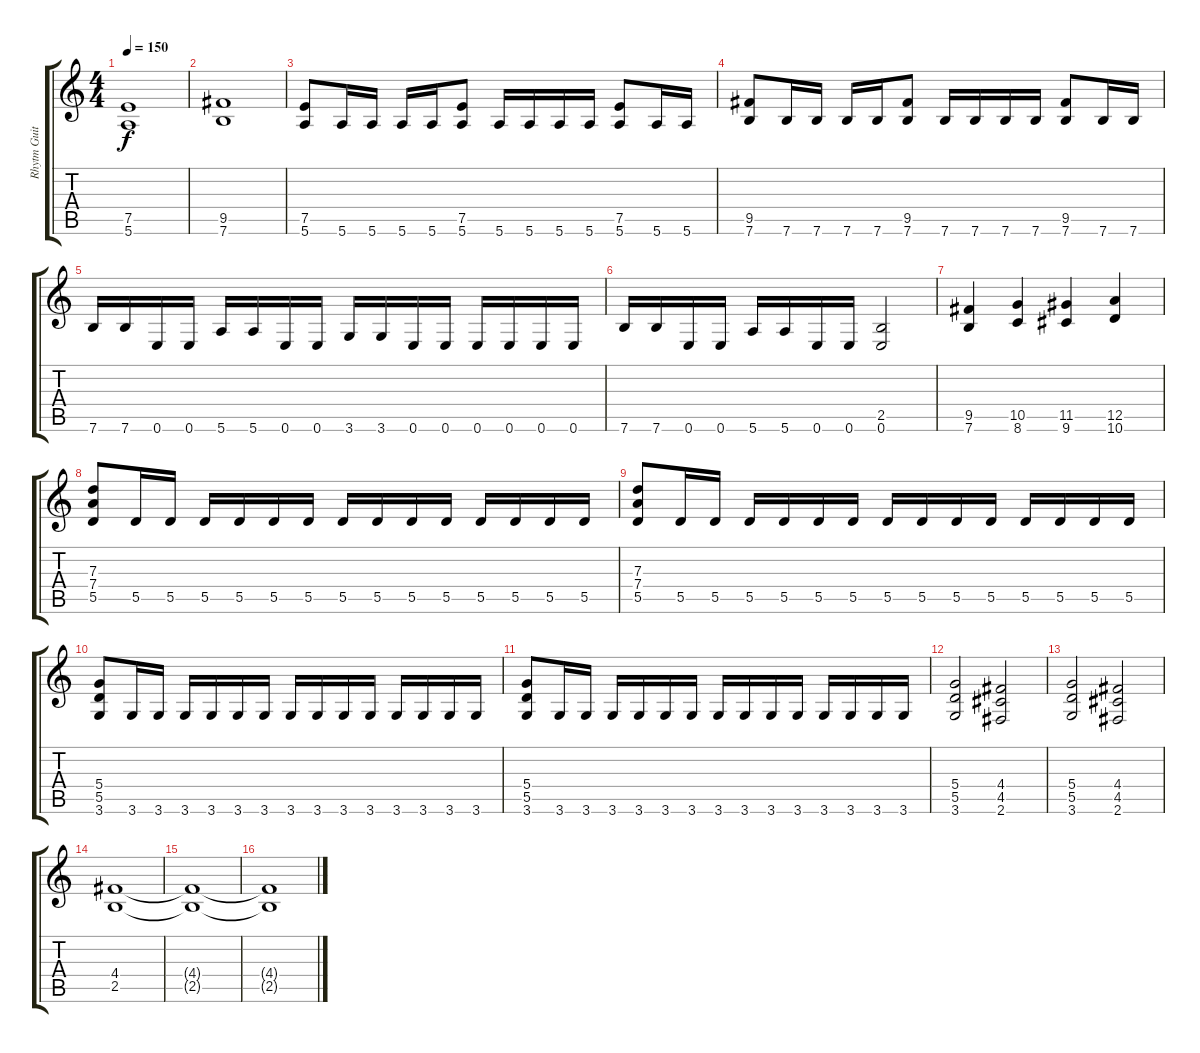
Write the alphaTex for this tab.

\track ("Rhytm Guitar" "Rhytm Guit") {instrument distortionguitar}
\staff {score tabs}
\tuning (E4 B3 G3 D3 A2 E2) {hide}
\ts (4 4)
\tempo 150
\clef g2
\ks c
(7.5 5.6).1{dy f} |
(9.5 7.6).1 |
(7.5 5.6).8 5.6.16 5.6.16 5.6.16 5.6.16 (7.5 5.6).8 5.6.16 5.6.16 5.6.16 5.6.16 (7.5 5.6).8 5.6.16 5.6.16 |
(9.5 7.6).8 7.6.16 7.6.16 7.6.16 7.6.16 (9.5 7.6).8 7.6.16 7.6.16 7.6.16 7.6.16 (9.5 7.6).8 7.6.16 7.6.16 |
7.6.16 7.6.16 0.6.16 0.6.16 5.6.16 5.6.16 0.6.16 0.6.16 3.6.16 3.6.16 0.6.16 0.6.16 0.6.16 0.6.16 0.6.16 0.6.16 |
7.6.16 7.6.16 0.6.16 0.6.16 5.6.16 5.6.16 0.6.16 0.6.16 (2.5 0.6).2 |
(9.5 7.6).4 (10.5 8.6).4 (11.5 9.6).4 (12.5 10.6).4 |
(7.3 7.4 5.5).8 5.5.16 5.5.16 5.5.16 5.5.16 5.5.16 5.5.16 5.5.16 5.5.16 5.5.16 5.5.16 5.5.16 5.5.16 5.5.16 5.5.16 |
(7.3 7.4 5.5).8 5.5.16 5.5.16 5.5.16 5.5.16 5.5.16 5.5.16 5.5.16 5.5.16 5.5.16 5.5.16 5.5.16 5.5.16 5.5.16 5.5.16 |
(5.4 5.5 3.6).8 3.6.16 3.6.16 3.6.16 3.6.16 3.6.16 3.6.16 3.6.16 3.6.16 3.6.16 3.6.16 3.6.16 3.6.16 3.6.16 3.6.16 |
(5.4 5.5 3.6).8 3.6.16 3.6.16 3.6.16 3.6.16 3.6.16 3.6.16 3.6.16 3.6.16 3.6.16 3.6.16 3.6.16 3.6.16 3.6.16 3.6.16 |
(5.4 5.5 3.6).2 (4.4 4.5 2.6).2 |
(5.4 5.5 3.6).2 (4.4 4.5 2.6).2 |
(4.4 2.5).1 |
(4.4{t} 2.5{t}).1 |
(4.4{t} 2.5{t}).1
